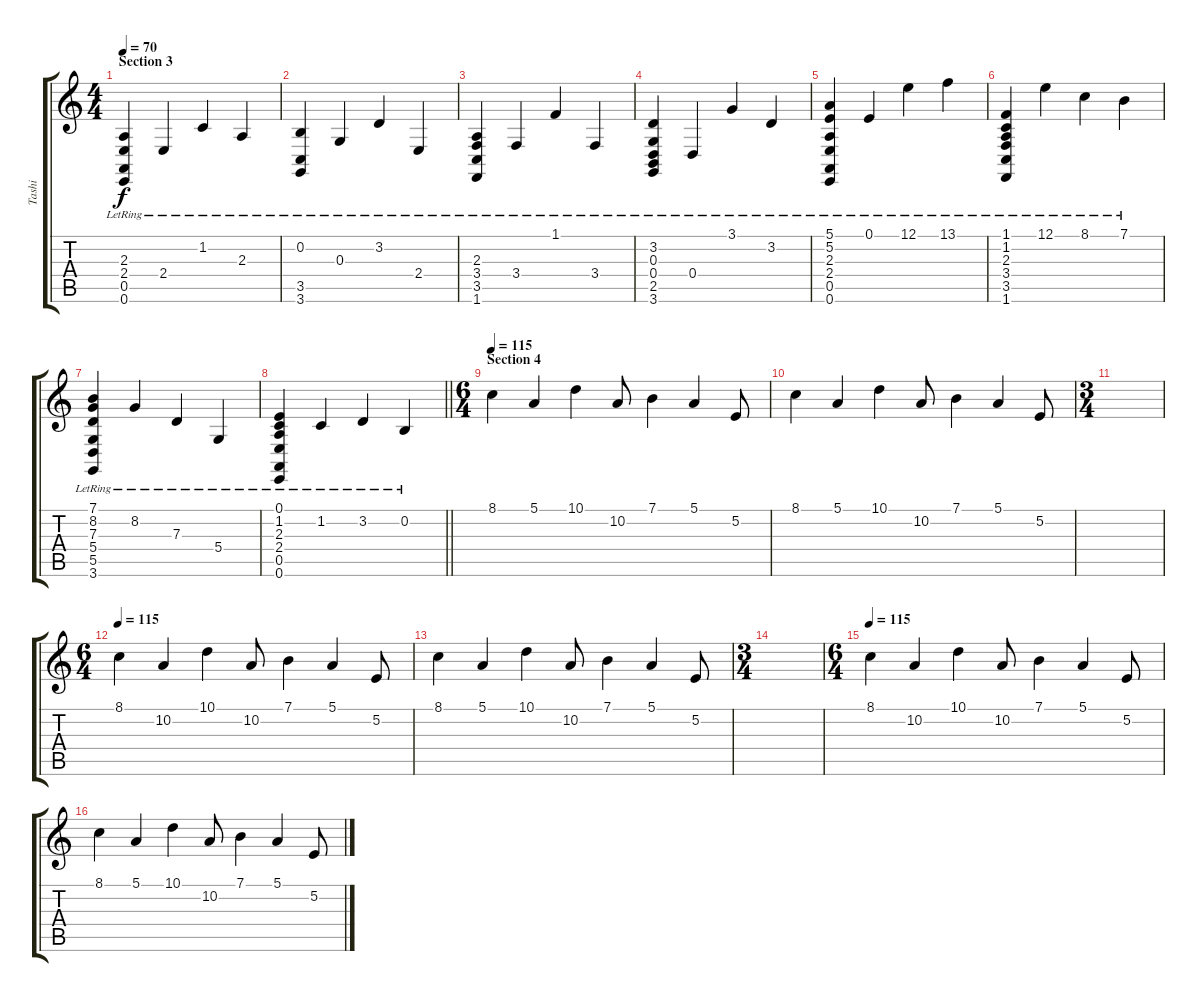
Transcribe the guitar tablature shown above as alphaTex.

\track ("Tashi" "Tashi") {instrument acousticgrandpiano}
\staff {score tabs}
\tuning (E4 B3 G3 D3 A2 E2) {hide}
\ts (4 4)
\section ("" "Section 3")
\tempo 70
\clef g2
\ks c
(2.3{lr} 2.4{lr} 0.5{lr} 0.6{lr}).4{dy f} 2.4{lr}.4 1.2{lr}.4 2.3{lr}.4 |
(0.2{lr} 3.5{lr} 3.6{lr}).4 0.3{lr}.4 3.2{lr}.4 2.4{lr}.4 |
(2.3{lr} 3.4{lr} 3.5{lr} 1.6{lr}).4 3.4{lr}.4 1.1{lr}.4 3.4{lr}.4 |
(3.2{lr} 0.3{lr} 0.4{lr} 2.5{lr} 3.6{lr}).4 0.4{lr}.4 3.1{lr}.4 3.2{lr}.4 |
(5.1{lr} 5.2{lr} 2.3{lr} 2.4{lr} 0.5{lr} 0.6{lr}).4 0.1{lr}.4 12.1{lr}.4 13.1{lr}.4 |
(1.1{lr} 1.2{lr} 2.3{lr} 3.4{lr} 3.5{lr} 1.6{lr}).4 12.1{lr}.4 8.1{lr}.4 7.1{lr}.4 |
(7.1{lr} 8.2{lr} 7.3{lr} 5.4{lr} 5.5{lr} 3.6{lr}).4 8.2{lr}.4 7.3{lr}.4 5.4{lr}.4 |
\barLineRight lightlight
(0.1{lr} 1.2{lr} 2.3{lr} 2.4{lr} 0.5{lr} 0.6{lr}).4 1.2{lr}.4 3.2{lr}.4 0.2{lr}.4 |
\ts (6 4)
\section ("" "Section 4")
\tempo 115
8.1.4 5.1.4 10.1.4 10.2.8 7.1.4 5.1.4 5.2.8 |
8.1.4 5.1.4 10.1.4 10.2.8 7.1.4 5.1.4 5.2.8 |
\ts (3 4)
|
\ts (6 4)
\tempo 115
8.1.4 10.2.4 10.1.4 10.2.8 7.1.4 5.1.4 5.2.8 |
8.1.4 5.1.4 10.1.4 10.2.8 7.1.4 5.1.4 5.2.8 |
\ts (3 4)
|
\ts (6 4)
\tempo 115
8.1.4 10.2.4 10.1.4 10.2.8 7.1.4 5.1.4 5.2.8 |
8.1.4 5.1.4 10.1.4 10.2.8 7.1.4 5.1.4 5.2.8
